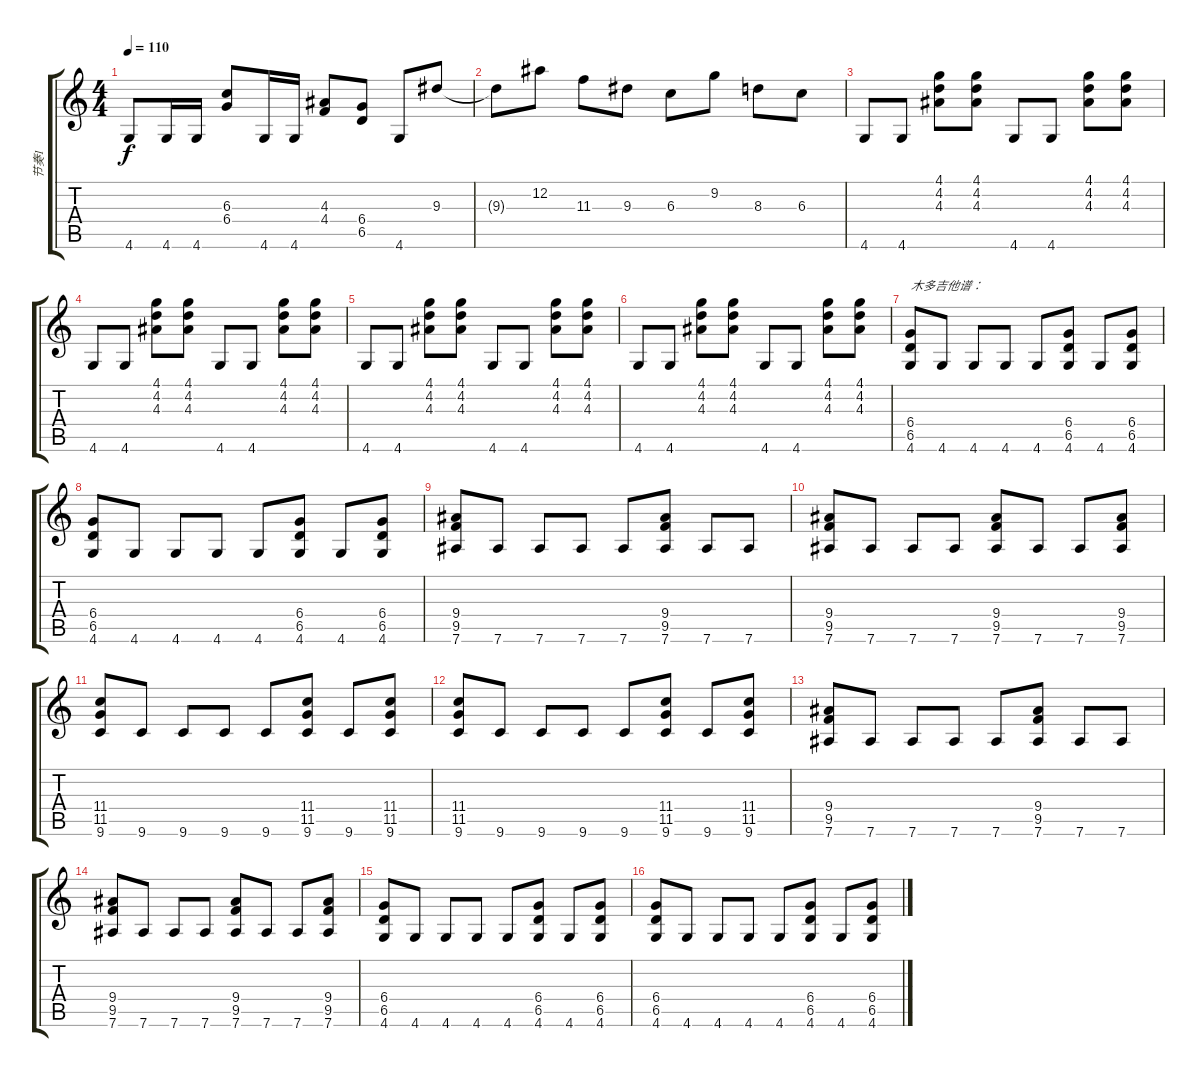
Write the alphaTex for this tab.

\track ("节奏1" "节奏1") {instrument distortionguitar}
\staff {score tabs}
\tuning (Eb4 Bb3 Gb3 Db3 Ab2 Eb2) {hide}
\ts (4 4)
\tempo 110
\clef g2
\ks c
4.6.8{dy f} 4.6.16 4.6.16 (6.3 6.4).8 4.6.16 4.6.16 (4.3 4.4).8 (6.4 6.5).8 4.6.8 9.3.8 |
9.3{t}.8 12.2.8 11.3.8 9.3.8 6.3.8 9.2.8 8.3.8 6.3.8 |
4.6.8 4.6.8 (4.1 4.2 4.3).8 (4.1 4.2 4.3).8 4.6.8 4.6.8 (4.1 4.2 4.3).8 (4.1 4.2 4.3).8 |
4.6.8 4.6.8 (4.1 4.2 4.3).8 (4.1 4.2 4.3).8 4.6.8 4.6.8 (4.1 4.2 4.3).8 (4.1 4.2 4.3).8 |
4.6.8 4.6.8 (4.1 4.2 4.3).8 (4.1 4.2 4.3).8 4.6.8 4.6.8 (4.1 4.2 4.3).8 (4.1 4.2 4.3).8 |
4.6.8 4.6.8 (4.1 4.2 4.3).8 (4.1 4.2 4.3).8 4.6.8 4.6.8 (4.1 4.2 4.3).8 (4.1 4.2 4.3).8 |
(6.4 6.5 4.6).8{txt "木多吉他谱："} 4.6.8 4.6.8 4.6.8 4.6.8 (6.4 6.5 4.6).8 4.6.8 (6.4 6.5 4.6).8 |
(6.4 6.5 4.6).8 4.6.8 4.6.8 4.6.8 4.6.8 (6.4 6.5 4.6).8 4.6.8 (6.4 6.5 4.6).8 |
(9.4 9.5 7.6).8 7.6.8 7.6.8 7.6.8 7.6.8 (9.4 9.5 7.6).8 7.6.8 7.6.8 |
(9.4 9.5 7.6).8 7.6.8 7.6.8 7.6.8 (9.4 9.5 7.6).8 7.6.8 7.6.8 (9.4 9.5 7.6).8 |
(11.4 11.5 9.6).8 9.6.8 9.6.8 9.6.8 9.6.8 (11.4 11.5 9.6).8 9.6.8 (11.4 11.5 9.6).8 |
(11.4 11.5 9.6).8 9.6.8 9.6.8 9.6.8 9.6.8 (11.4 11.5 9.6).8 9.6.8 (11.4 11.5 9.6).8 |
(9.4 9.5 7.6).8 7.6.8 7.6.8 7.6.8 7.6.8 (9.4 9.5 7.6).8 7.6.8 7.6.8 |
(9.4 9.5 7.6).8 7.6.8 7.6.8 7.6.8 (9.4 9.5 7.6).8 7.6.8 7.6.8 (9.4 9.5 7.6).8 |
(6.4 6.5 4.6).8 4.6.8 4.6.8 4.6.8 4.6.8 (6.4 6.5 4.6).8 4.6.8 (6.4 6.5 4.6).8 |
(6.4 6.5 4.6).8 4.6.8 4.6.8 4.6.8 4.6.8 (6.4 6.5 4.6).8 4.6.8 (6.4 6.5 4.6).8
